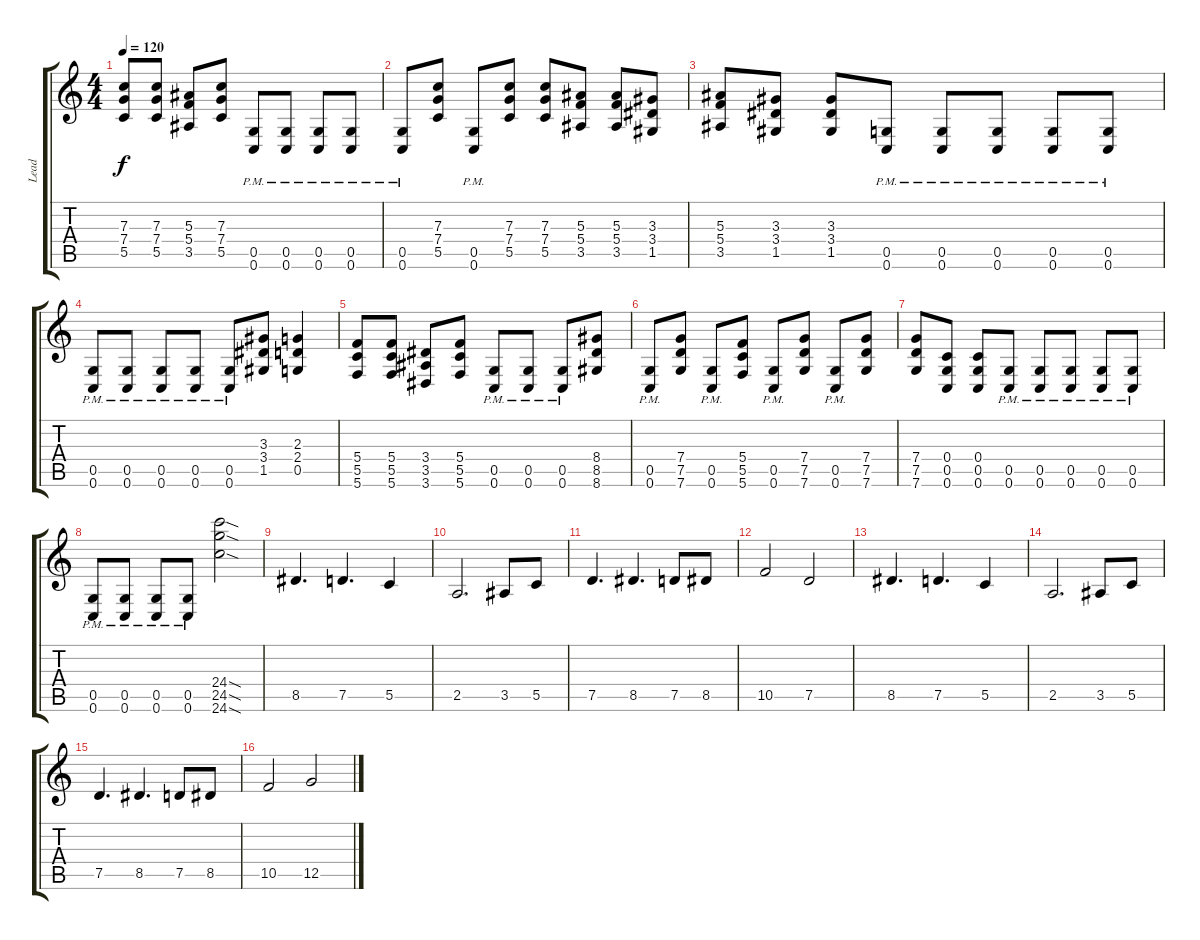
\track ("Lead" "Lead") {instrument distortionguitar}
\staff {score tabs}
\tuning (D4 A3 F3 C3 G2 C2) {hide}
\ts (4 4)
\tempo 120
\clef g2
\ks c
(7.3 7.4 5.5).8{dy f balance 16} (7.3 7.4 5.5).8 (5.3 5.4 3.5).8 (7.3 7.4 5.5).8 (0.5{pm} 0.6{pm}).8 (0.5{pm} 0.6{pm}).8 (0.5{pm} 0.6{pm}).8 (0.5{pm} 0.6{pm}).8 |
(0.5{pm} 0.6{pm}).8 (7.3 7.4 5.5).8 (0.5{pm} 0.6{pm}).8 (7.3 7.4 5.5).8 (7.3 7.4 5.5).8 (5.3 5.4 3.5).8 (5.3 5.4 3.5).8 (3.3 3.4 1.5).8 |
(5.3 5.4 3.5).8 (3.3 3.4 1.5).8 (3.3 3.4 1.5).8 (0.5{pm} 0.6{pm}).8 (0.5{pm} 0.6{pm}).8 (0.5{pm} 0.6{pm}).8 (0.5{pm} 0.6{pm}).8 (0.5{pm} 0.6{pm}).8 |
(0.5{pm} 0.6{pm}).8 (0.5{pm} 0.6{pm}).8 (0.5{pm} 0.6{pm}).8 (0.5{pm} 0.6{pm}).8 (0.5{pm} 0.6{pm}).8 (3.3 3.4 1.5).8 (2.3 2.4 0.5).4 |
(5.4 5.5 5.6).8 (5.4 5.5 5.6).8 (3.4 3.5 3.6).8 (5.4 5.5 5.6).8 (0.5{pm} 0.6{pm}).8 (0.5{pm} 0.6{pm}).8 (0.5{pm} 0.6{pm}).8 (8.4 8.5 8.6).8 |
(0.5{pm} 0.6{pm}).8 (7.4 7.5 7.6).8 (0.5{pm} 0.6{pm}).8 (5.4 5.5 5.6).8 (0.5{pm} 0.6{pm}).8 (7.4 7.5 7.6).8 (0.5{pm} 0.6{pm}).8 (7.4 7.5 7.6).8 |
(7.4 7.5 7.6).8 (0.4 0.5 0.6).8 (0.4 0.5 0.6).8 (0.5{pm} 0.6{pm}).8 (0.5{pm} 0.6{pm}).8 (0.5{pm} 0.6{pm}).8 (0.5{pm} 0.6{pm}).8 (0.5{pm} 0.6{pm}).8 |
(0.5{pm} 0.6{pm}).8 (0.5{pm} 0.6{pm}).8 (0.5{pm} 0.6{pm}).8 (0.5{pm} 0.6{pm}).8 (24.4{sod} 24.5{sod} 24.6{sod}).2{balance 8} |
8.5.4{d volume 13} 7.5.4{d} 5.5.4 |
2.5.2{d} 3.5.8 5.5.8 |
7.5.4{d} 8.5.4{d} 7.5.8 8.5.8 |
10.5.2 7.5.2 |
8.5.4{d} 7.5.4{d} 5.5.4 |
2.5.2{d} 3.5.8 5.5.8 |
7.5.4{d} 8.5.4{d} 7.5.8 8.5.8 |
10.5.2 12.5.2
